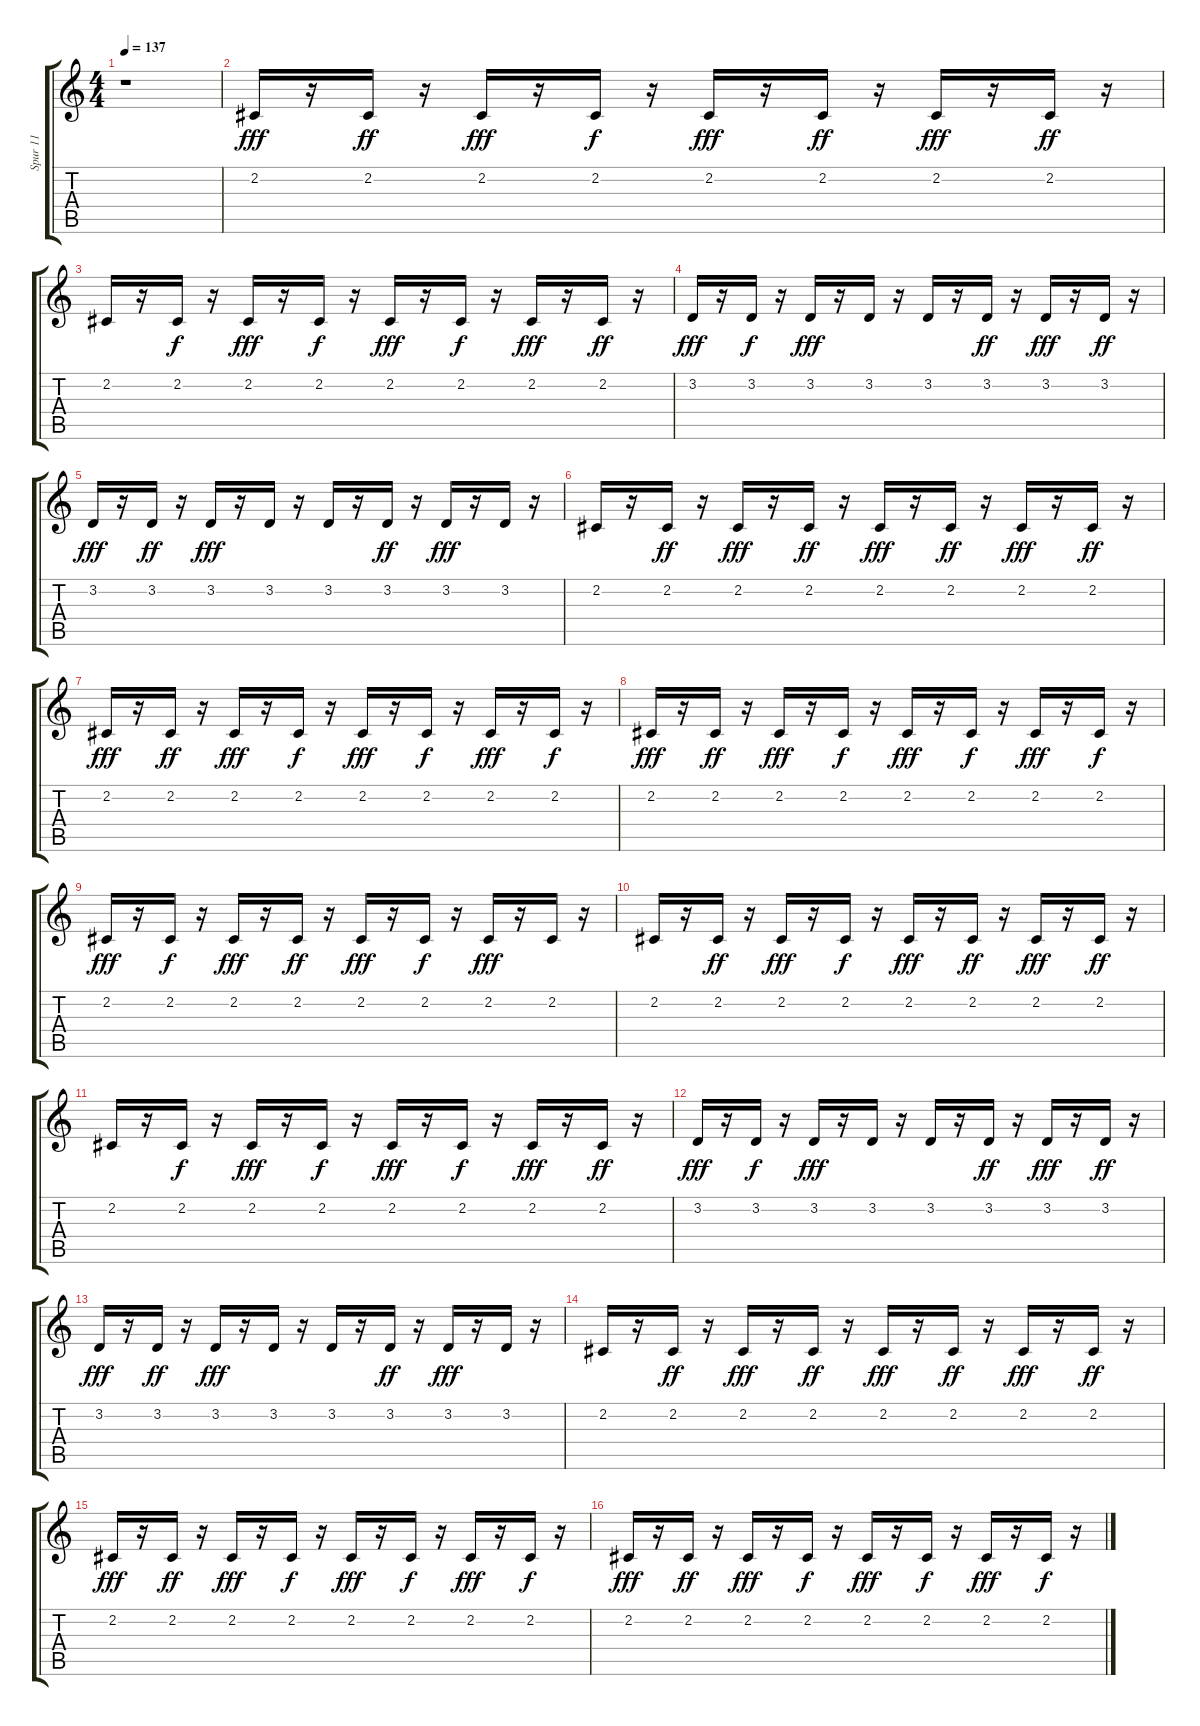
\track ("Spur 11" "Spur 11") {instrument electricgrandpiano}
\staff {score tabs}
\tuning (E4 B3 G3 D3 A2 E2) {hide}
\ts (4 4)
\tempo 137
\clef g2
\ks c
r.1{dy fff} |
2.2.16 r.16 2.2.16{dy ff} r.16 2.2.16{dy fff} r.16 2.2.16{dy f} r.16 2.2.16{dy fff} r.16 2.2.16{dy ff} r.16 2.2.16{dy fff} r.16 2.2.16{dy ff} r.16 |
2.2.16 r.16 2.2.16{dy f} r.16 2.2.16{dy fff} r.16 2.2.16{dy f} r.16 2.2.16{dy fff} r.16 2.2.16{dy f} r.16 2.2.16{dy fff} r.16 2.2.16{dy ff} r.16 |
3.2.16{dy fff} r.16 3.2.16{dy f} r.16 3.2.16{dy fff} r.16 3.2.16 r.16 3.2.16 r.16 3.2.16{dy ff} r.16 3.2.16{dy fff} r.16 3.2.16{dy ff} r.16 |
3.2.16{dy fff} r.16 3.2.16{dy ff} r.16 3.2.16{dy fff} r.16 3.2.16 r.16 3.2.16 r.16 3.2.16{dy ff} r.16 3.2.16{dy fff} r.16 3.2.16 r.16 |
2.2.16 r.16 2.2.16{dy ff} r.16 2.2.16{dy fff} r.16 2.2.16{dy ff} r.16 2.2.16{dy fff} r.16 2.2.16{dy ff} r.16 2.2.16{dy fff} r.16 2.2.16{dy ff} r.16 |
2.2.16{dy fff} r.16 2.2.16{dy ff} r.16 2.2.16{dy fff} r.16 2.2.16{dy f} r.16 2.2.16{dy fff} r.16 2.2.16{dy f} r.16 2.2.16{dy fff} r.16 2.2.16{dy f} r.16 |
2.2.16{dy fff} r.16 2.2.16{dy ff} r.16 2.2.16{dy fff} r.16 2.2.16{dy f} r.16 2.2.16{dy fff} r.16 2.2.16{dy f} r.16 2.2.16{dy fff} r.16 2.2.16{dy f} r.16 |
2.2.16{dy fff} r.16 2.2.16{dy f} r.16 2.2.16{dy fff} r.16 2.2.16{dy ff} r.16 2.2.16{dy fff} r.16 2.2.16{dy f} r.16 2.2.16{dy fff} r.16 2.2.16 r.16 |
2.2.16 r.16 2.2.16{dy ff} r.16 2.2.16{dy fff} r.16 2.2.16{dy f} r.16 2.2.16{dy fff} r.16 2.2.16{dy ff} r.16 2.2.16{dy fff} r.16 2.2.16{dy ff} r.16 |
2.2.16 r.16 2.2.16{dy f} r.16 2.2.16{dy fff} r.16 2.2.16{dy f} r.16 2.2.16{dy fff} r.16 2.2.16{dy f} r.16 2.2.16{dy fff} r.16 2.2.16{dy ff} r.16 |
3.2.16{dy fff} r.16 3.2.16{dy f} r.16 3.2.16{dy fff} r.16 3.2.16 r.16 3.2.16 r.16 3.2.16{dy ff} r.16 3.2.16{dy fff} r.16 3.2.16{dy ff} r.16 |
3.2.16{dy fff} r.16 3.2.16{dy ff} r.16 3.2.16{dy fff} r.16 3.2.16 r.16 3.2.16 r.16 3.2.16{dy ff} r.16 3.2.16{dy fff} r.16 3.2.16 r.16 |
2.2.16 r.16 2.2.16{dy ff} r.16 2.2.16{dy fff} r.16 2.2.16{dy ff} r.16 2.2.16{dy fff} r.16 2.2.16{dy ff} r.16 2.2.16{dy fff} r.16 2.2.16{dy ff} r.16 |
2.2.16{dy fff} r.16 2.2.16{dy ff} r.16 2.2.16{dy fff} r.16 2.2.16{dy f} r.16 2.2.16{dy fff} r.16 2.2.16{dy f} r.16 2.2.16{dy fff} r.16 2.2.16{dy f} r.16 |
2.2.16{dy fff} r.16 2.2.16{dy ff} r.16 2.2.16{dy fff} r.16 2.2.16{dy f} r.16 2.2.16{dy fff} r.16 2.2.16{dy f} r.16 2.2.16{dy fff} r.16 2.2.16{dy f} r.16
